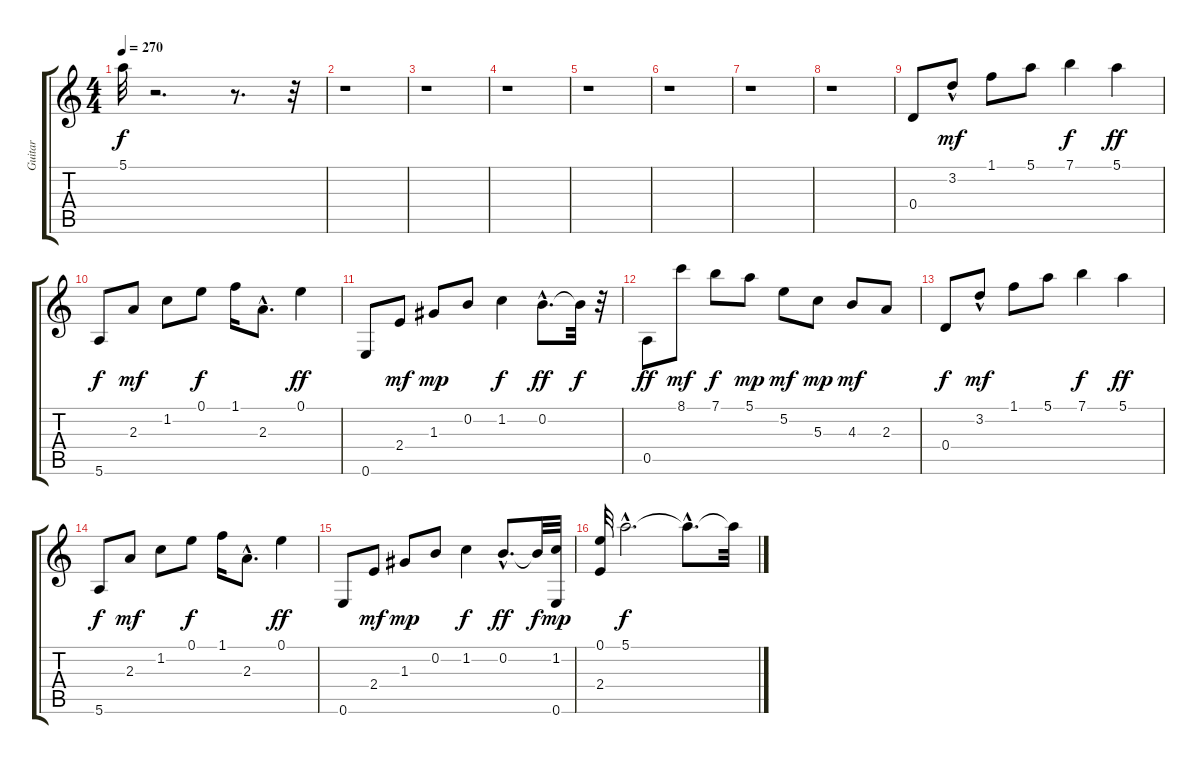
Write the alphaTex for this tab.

\track ("Guitar" "Guitar") {instrument acousticguitarnylon}
\staff {score tabs}
\tuning (E4 B3 G3 D3 A2 E2) {hide}
\ts (4 4)
\tempo 270
\clef g2
\ks c
5.1{t}.32{dy f} r.2{d} r.8{d} r.32 |
r.1 |
r.1 |
r.1 |
r.1 |
r.1 |
r.1 |
r.1 |
0.4.8 3.2{hac}.8{dy mf} 1.1.8 5.1.8 7.1.4{dy f} 5.1.4{dy ff} |
5.6.8{dy f} 2.3.8{dy mf} 1.2.8 0.1.8{dy f} 1.1.16 2.3{hac}.8{d} 0.1.4{dy ff} |
0.6.8 2.4.8{dy mf} 1.3.8{dy mp} 0.2.8 1.2.4{dy f} 0.2{hac}.8{d dy ff} 0.2{t}.32{dy f} r.32 |
0.5.8{dy ff} 8.1.8{dy mf} 7.1.8{dy f} 5.1.8{dy mp} 5.2.8{dy mf} 5.3.8{dy mp} 4.3.8{dy mf} 2.3.8 |
0.4.8{dy f} 3.2{hac}.8{dy mf} 1.1.8 5.1.8 7.1.4{dy f} 5.1.4{dy ff} |
5.6.8{dy f} 2.3.8{dy mf} 1.2.8 0.1.8{dy f} 1.1.16 2.3{hac}.8{d} 0.1.4{dy ff} |
0.6.8 2.4.8{dy mf} 1.3.8{dy mp} 0.2.8 1.2.4{dy f} 0.2{hac}.8{d dy ff} 0.2{t}.32{dy f} (1.2 0.6).32{dy mp} |
(0.1 2.4).32 5.1{hac}.2{d dy f} 5.1{hac t}.8{d} 5.1{t}.32
